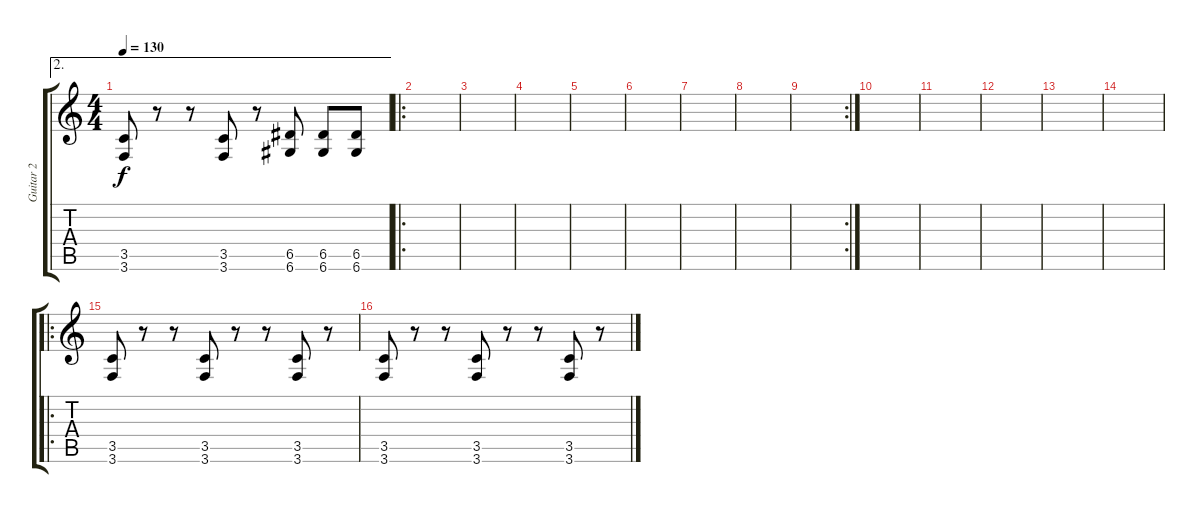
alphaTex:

\track ("Guitar 2" "Guitar 2") {instrument distortionguitar}
\staff {score tabs}
\tuning (E4 B3 G3 D3 A2 D2) {hide}
\ae 2
\ts (4 4)
\tempo 130
\clef g2
\ks c
(3.5 3.6).8{dy f} r.8 r.8 (3.5 3.6).8 r.8 (6.5 6.6).8 (6.5 6.6).8 (6.5 6.6).8 |
\ro
|
|
|
|
|
|
|
\rc 2
|
|
|
|
|
|
\ro
(3.5 3.6).8 r.8 r.8 (3.5 3.6).8 r.8 r.8 (3.5 3.6).8 r.8 |
(3.5 3.6).8 r.8 r.8 (3.5 3.6).8 r.8 r.8 (3.5 3.6).8 r.8
